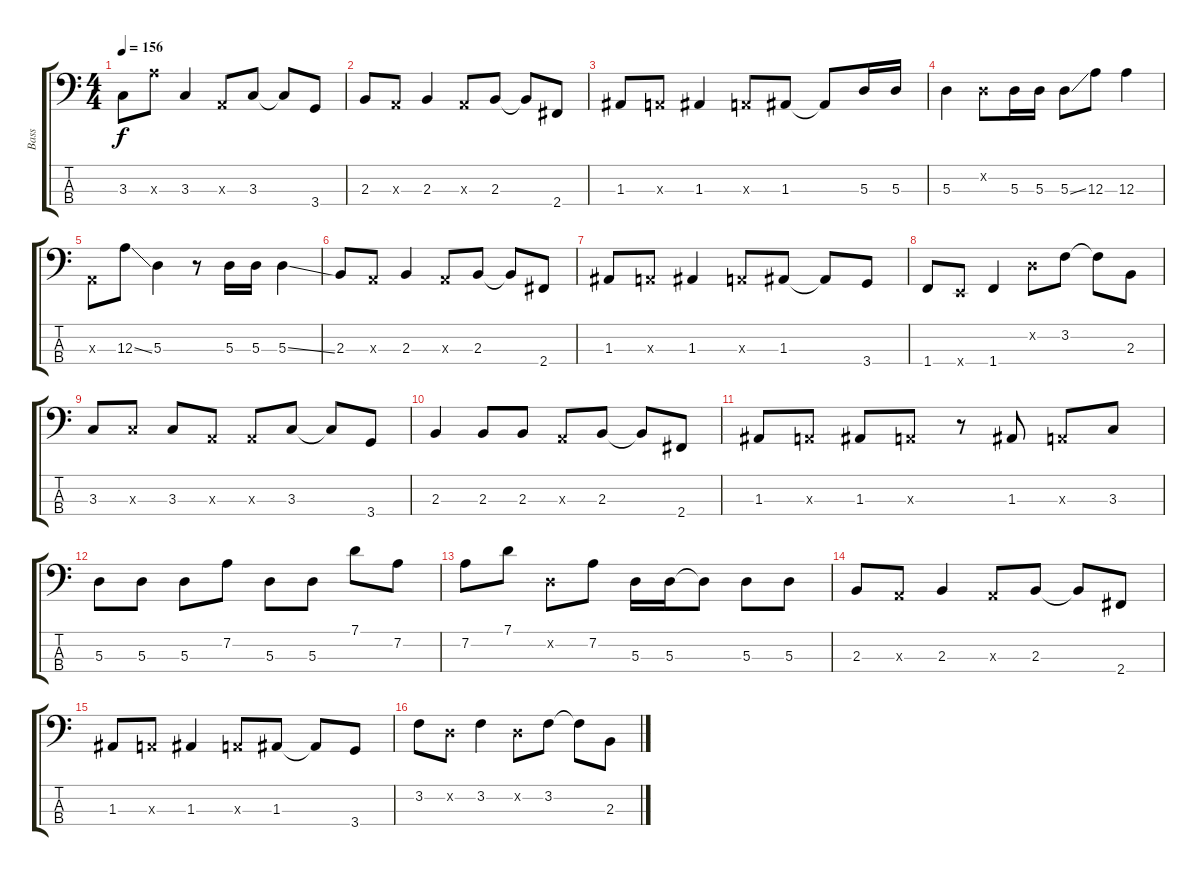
\track ("Bass" "Bass") {instrument electricbassfinger}
\staff {score tabs}
\tuning (G2 D2 A1 E1) {hide}
\ts (4 4)
\tempo 156
\clef f4
\ks c
3.3.8{dy f} 12.3{x}.8 3.3.4 0.3{x}.8 3.3.8 3.3{t}.8 3.4.8 |
2.3.8 0.3{x}.8 2.3.4 0.3{x}.8 2.3.8 2.3{t}.8 2.4.8 |
1.3.8 0.3{x}.8 1.3.4 0.3{x}.8 1.3.8 1.3{t}.8 5.3.16 5.3.16 |
5.3.4 0.2{x}.8 5.3.16 5.3.16 5.3{ss}.8 12.3.8 12.3.4 |
0.3{x}.8 12.3{ss}.8 5.3.4 r.8 5.3.16 5.3.16 5.3{ss}.4 |
2.3.8 0.3{x}.8 2.3.4 0.3{x}.8 2.3.8 2.3{t}.8 2.4.8 |
1.3.8 0.3{x}.8 1.3.4 0.3{x}.8 1.3.8 1.3{t}.8 3.4.8 |
1.4.8 0.4{x}.8 1.4.4 0.2{x}.8 3.2.8 3.2{t}.8 2.3.8 |
3.3.8 3.3{x}.8 3.3.8 0.3{x}.8 0.3{x}.8 3.3.8 3.3{t}.8 3.4.8 |
2.3.4 2.3.8 2.3.8 0.3{x}.8 2.3.8 2.3{t}.8 2.4.8 |
1.3.8 0.3{x}.8 1.3.8 0.3{x}.8 r.8 1.3.8 0.3{x}.8 3.3.8 |
5.3.8 5.3.8 5.3.8 7.2.8 5.3.8 5.3.8 7.1.8 7.2.8 |
7.2.8 7.1.8 0.2{x}.8 7.2.8 5.3.16 5.3.16 5.3{t}.8 5.3.8 5.3.8 |
2.3.8 0.3{x}.8 2.3.4 0.3{x}.8 2.3.8 2.3{t}.8 2.4.8 |
1.3.8 0.3{x}.8 1.3.4 0.3{x}.8 1.3.8 1.3{t}.8 3.4.8 |
3.2.8 0.2{x}.8 3.2.4 0.2{x}.8 3.2.8 3.2{t}.8 2.3.8
